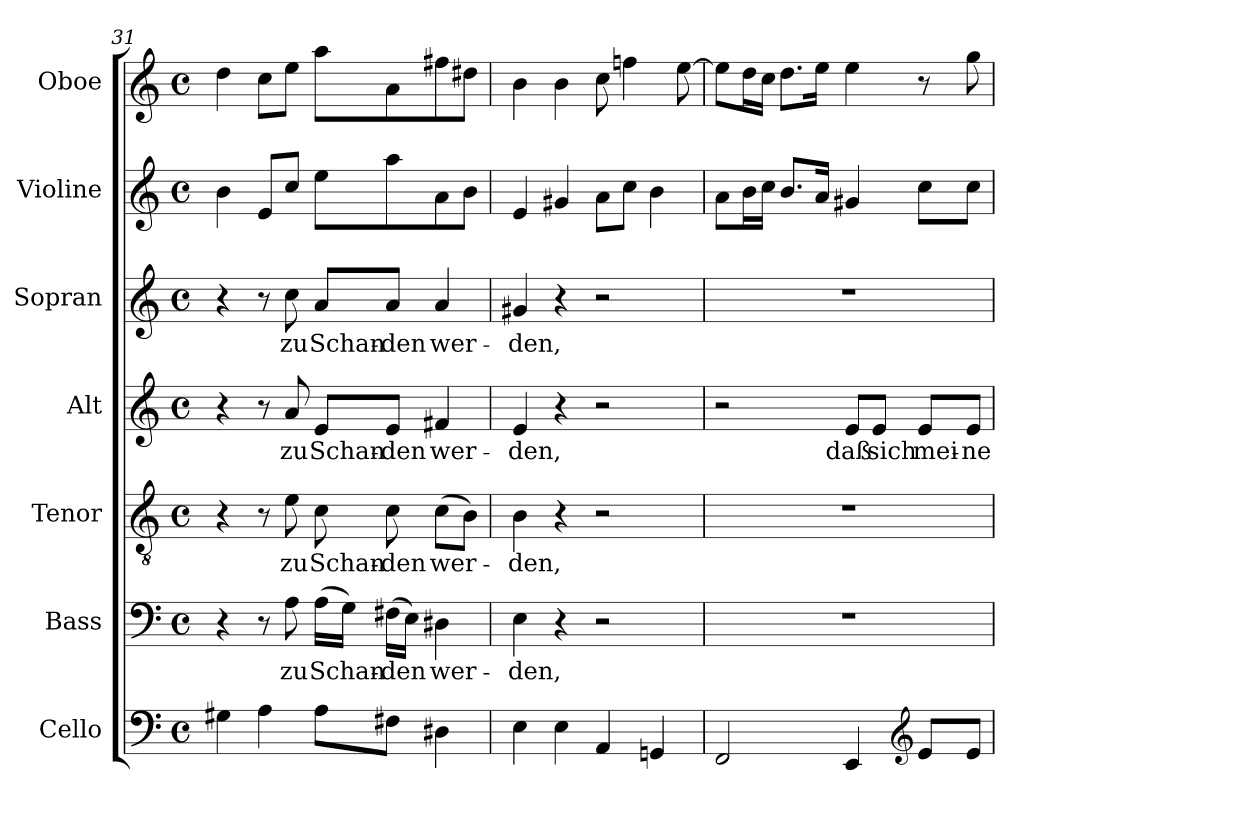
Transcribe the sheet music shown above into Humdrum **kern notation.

**kern	**kern	**text	**kern	**text	**kern	**text	**kern	**text	**kern	**kern
*part7	*part6	*part6	*part5	*part5	*part4	*part4	*part3	*part3	*part2	*part1
*staff7	*staff6	*staff6	*staff5	*staff5	*staff4	*staff4	*staff3	*staff3	*staff2	*staff1
*I"Cello	*I"Bass	*	*I"Tenor	*	*I"Alt	*	*I"Sopran	*	*I"Violine	*I"Oboe
*	*I'B.	*	*I'T.	*	*I'A.	*	*I'S.	*	*I'Vln. 1	*I'Ob.
!!LO:PB:g=z
*clefF4	*clefF4	*	*clefGv2	*	*clefG2	*	*clefG2	*	*clefG2	*clefG2
*	*	*	*ITrd7c12	*	*	*	*	*	*	*
*k[]	*k[]	*	*k[]	*	*k[]	*	*k[]	*	*k[]	*k[]
*C:	*C:	*	*C:	*	*C:	*	*C:	*	*C:	*C:
*M4/4	*M4/4	*	*M4/4	*	*M4/4	*	*M4/4	*	*M4/4	*M4/4
*met(c)	*met(c)	*	*met(c)	*	*met(c)	*	*met(c)	*	*met(c)	*met(c)
=31	=31	=31	=31	=31	=31	=31	=31	=31	=31	=31
4G#Xi\	4r	.	4r	.	4r	.	4r	.	4bi\	4ddi\
4Ai\	8r	.	8r	.	8r	.	8r	.	8ei/L	8cci\L
!	!	!LO:LY:b:color=#000000	!	!	!	!	!	!	!	!
!	!	!	!	!LO:LY:b:color=#000000	!	!	!	!	!	!
!	!	!	!	!	!	!LO:LY:b:color=#000000	!	!	!	!
!	!	!	!	!	!	!	!	!LO:LY:b:color=#000000	!	!
.	8Ai\	zu	8Ei\	zu	8ai/	zu	8cci\	zu	8cci/J	8eei\J
!	!	!LO:LY:b:color=#000000	!	!	!	!	!	!	!	!
!	!	!	!	!LO:LY:b:color=#000000	!	!	!	!	!	!
!	!	!	!	!	!	!LO:LY:b:color=#000000	!	!	!	!
!	!	!	!	!	!	!	!	!LO:LY:b:color=#000000	!	!
8Ai\L	(16Ai\LL	Schan-	8Ci\	Schan-	8ei/L	Schan-	8ai/L	Schan-	8eei\L	8aai\L
.	16Gi\JJ)	.	.	.	.	.	.	.	.	.
!	!	!LO:LY:b:color=#000000	!	!	!	!	!	!	!	!
!	!	!	!	!LO:LY:b:color=#000000	!	!	!	!	!	!
!	!	!	!	!	!	!LO:LY:b:color=#000000	!	!	!	!
!	!	!	!	!	!	!	!	!LO:LY:b:color=#000000	!	!
8F#Xi\J	(16F#Xi\LL	-den	8Ci\	-den	8ei/J	-den	8ai/J	-den	8aai\	8ai\
.	16Ei\JJ)	.	.	.	.	.	.	.	.	.
!	!	!LO:LY:b:color=#000000	!	!	!	!	!	!	!	!
!	!	!	!	!LO:LY:b:color=#000000	!	!	!	!	!	!
!	!	!	!	!	!	!LO:LY:b:color=#000000	!	!	!	!
!	!	!	!	!	!	!	!	!LO:LY:b:color=#000000	!	!
4D#Xi\	4D#Xi\	wer-	(8Ci\L	wer-	4f#Xi/	wer-	4ai/	wer-	8ai\	8ff#Xi\
.	.	.	8BBi\J)	.	.	.	.	.	8bi\J	8dd#Xi\J
=32	=32	=32	=32	=32	=32	=32	=32	=32	=32	=32
!	!	!LO:LY:b:color=#000000	!	!	!	!	!	!	!	!
!	!	!	!	!LO:LY:b:color=#000000	!	!	!	!	!	!
!	!	!	!	!	!	!LO:LY:b:color=#000000	!	!	!	!
!	!	!	!	!	!	!	!	!LO:LY:b:color=#000000	!	!
4Ei\	4Ei\	-den,	4BBi\	-den,	4ei/	-den,	4g#Xi/	-den,	4ei/	4bi\
4Ei\	4r	.	4r	.	4r	.	4r	.	4g#Xi/	4bi\
4AAi/	2r	.	2r	.	2r	.	2r	.	8ai\L	8cci\
.	.	.	.	.	.	.	.	.	8cci\J	4ffni\
4GGni/	.	.	.	.	.	.	.	.	4bi\	.
.	.	.	.	.	.	.	.	.	.	[>8eei\
=33	=33	=33	=33	=33	=33	=33	=33	=33	=33	=33
2FFi/	1r	.	1r	.	2r	.	1r	.	8ai\L	8eei\L]
.	.	.	.	.	.	.	.	.	16bi\L	16ddi\L
.	.	.	.	.	.	.	.	.	16cci\JJ	16cci\JJ
.	.	.	.	.	.	.	.	.	8.bi/L	8.ddi\L
.	.	.	.	.	.	.	.	.	16ai/Jk	16eei\Jk
*MM75	*	*	*	*	*	*	*	*	*	*MM75
!	!	!	!	!	!	!LO:LY:b:color=#000000	!	!	!	!
4EEi/	.	.	.	.	8ei/L	daß	.	.	4g#Xi/	4eei\
!	!	!	!	!	!	!LO:LY:b:color=#000000	!	!	!	!
.	.	.	.	.	8ei/J	sich	.	.	.	.
*clefG2	*	*	*	*	*	*	*	*	*	*
!	!	!	!	!	!	!LO:LY:b:color=#000000	!	!	!	!
8ei/L	.	.	.	.	8ei/L	mei-	.	.	8cci\L	8r
!	!	!	!	!	!	!LO:LY:b:color=#000000	!	!	!	!
8ei/J	.	.	.	.	8ei/J	-ne	.	.	8cci\J	8ggi\
=	=	=	=	=	=	=	=	=	=	=
*-	*-	*-	*-	*-	*-	*-	*-	*-	*-	*-
